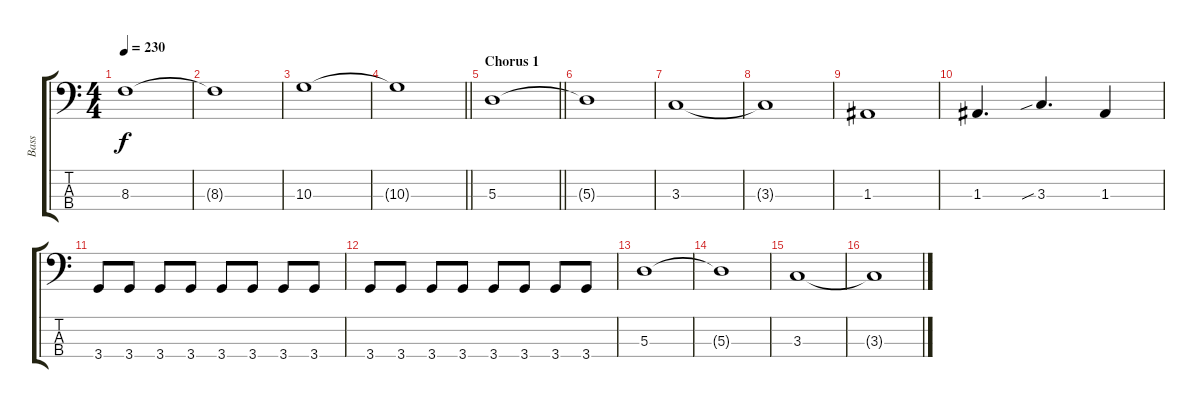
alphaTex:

\track ("Bass" "Bass") {instrument electricbassfinger}
\staff {score tabs}
\tuning (G2 D2 A1 E1) {hide}
\ts (4 4)
\tempo 230
\clef f4
\ks c
8.3.1{dy f} |
8.3{t}.1 |
10.3.1 |
\barLineRight lightlight
10.3{t}.1 |
\section ("" "Chorus 1")
\barLineRight lightlight
5.3.1 |
5.3{t}.1 |
3.3.1 |
3.3{t}.1 |
1.3.1 |
1.3.4{d} 3.3{sib}.4{d} 1.3.4 |
3.4.8 3.4.8 3.4.8 3.4.8 3.4.8 3.4.8 3.4.8 3.4.8 |
3.4.8 3.4.8 3.4.8 3.4.8 3.4.8 3.4.8 3.4.8 3.4.8 |
5.3.1 |
5.3{t}.1 |
3.3.1 |
3.3{t}.1
